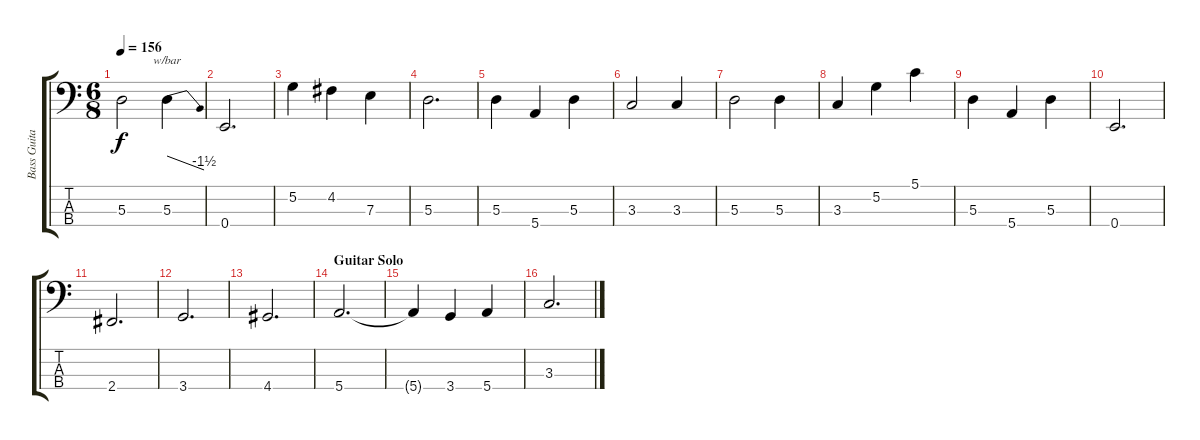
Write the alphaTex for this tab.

\track ("Bass Guitar" "Bass Guita") {instrument electricbassfinger}
\staff {score tabs}
\tuning (G2 D2 A1 E1) {hide}
\ts (6 8)
\tempo 156
\clef f4
\ks c
5.3.2{dy f} 5.3.4{tbe (dive default 0 0 60 -6)} |
0.4.2{d} |
5.2.4 4.2.4 7.3.4 |
5.3.2{d} |
5.3.4 5.4.4 5.3.4 |
3.3.2 3.3.4 |
5.3.2 5.3.4 |
3.3.4 5.2.4 5.1.4 |
5.3.4 5.4.4 5.3.4 |
0.4.2{d} |
2.4.2{d} |
3.4.2{d} |
4.4.2{d} |
\section ("" "Guitar Solo")
5.4.2{d} |
5.4{t}.4 3.4.4 5.4.4 |
3.3.2{d}
